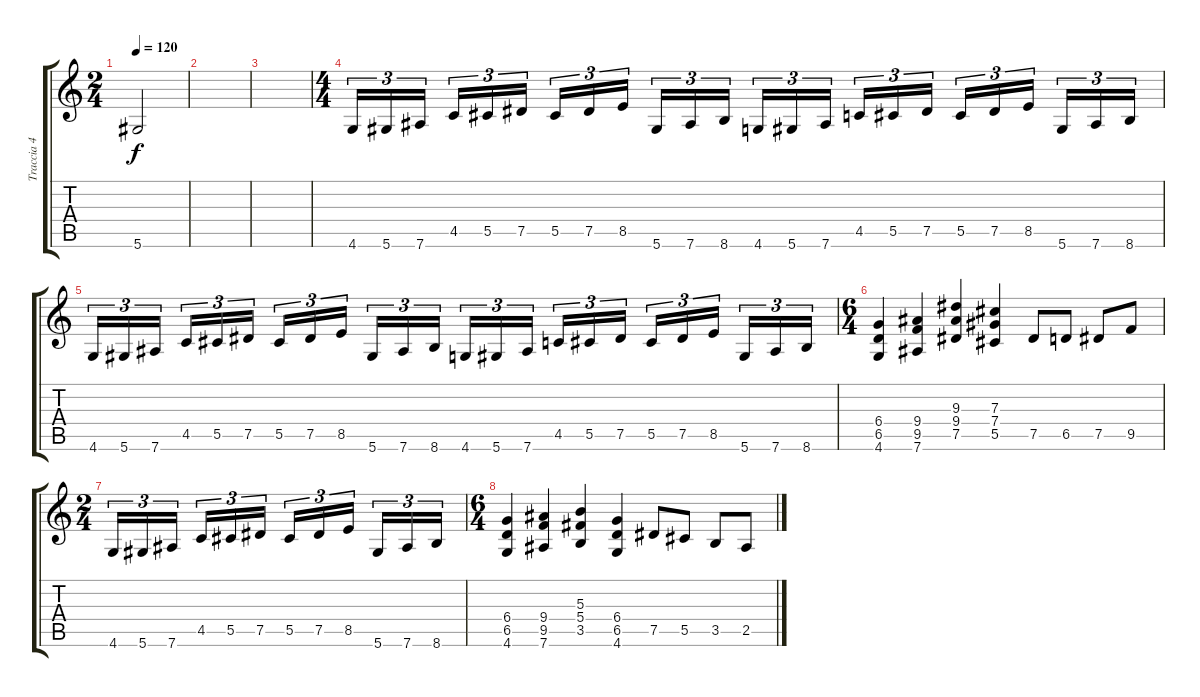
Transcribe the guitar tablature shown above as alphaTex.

\track ("Traccia 4" "Traccia 4") {instrument acousticguitarnylon}
\staff {score tabs}
\tuning (Eb4 Bb3 Gb3 Db3 Ab2 Eb2) {hide}
\ts (2 4)
\tempo 120
\clef g2
\ks c
5.6.2{dy f} |
|
|
\ts (4 4)
4.6.16{tu (3 2)} 5.6.16{tu (3 2)} 7.6.16{tu (3 2)} 4.5.16{tu (3 2)} 5.5.16{tu (3 2)} 7.5.16{tu (3 2)} 5.5.16{tu (3 2)} 7.5.16{tu (3 2)} 8.5.16{tu (3 2)} 5.6.16{tu (3 2)} 7.6.16{tu (3 2)} 8.6.16{tu (3 2)} 4.6.16{tu (3 2)} 5.6.16{tu (3 2)} 7.6.16{tu (3 2)} 4.5.16{tu (3 2)} 5.5.16{tu (3 2)} 7.5.16{tu (3 2)} 5.5.16{tu (3 2)} 7.5.16{tu (3 2)} 8.5.16{tu (3 2)} 5.6.16{tu (3 2)} 7.6.16{tu (3 2)} 8.6.16{tu (3 2)} |
4.6.16{tu (3 2)} 5.6.16{tu (3 2)} 7.6.16{tu (3 2)} 4.5.16{tu (3 2)} 5.5.16{tu (3 2)} 7.5.16{tu (3 2)} 5.5.16{tu (3 2)} 7.5.16{tu (3 2)} 8.5.16{tu (3 2)} 5.6.16{tu (3 2)} 7.6.16{tu (3 2)} 8.6.16{tu (3 2)} 4.6.16{tu (3 2)} 5.6.16{tu (3 2)} 7.6.16{tu (3 2)} 4.5.16{tu (3 2)} 5.5.16{tu (3 2)} 7.5.16{tu (3 2)} 5.5.16{tu (3 2)} 7.5.16{tu (3 2)} 8.5.16{tu (3 2)} 5.6.16{tu (3 2)} 7.6.16{tu (3 2)} 8.6.16{tu (3 2)} |
\ts (6 4)
(6.4 6.5 4.6).4 (9.4 9.5 7.6).4 (9.3 9.4 7.5).4 (7.3 7.4 5.5).4 7.5.8 6.5.8 7.5.8 9.5.8 |
\ts (2 4)
4.6.16{tu (3 2)} 5.6.16{tu (3 2)} 7.6.16{tu (3 2)} 4.5.16{tu (3 2)} 5.5.16{tu (3 2)} 7.5.16{tu (3 2)} 5.5.16{tu (3 2)} 7.5.16{tu (3 2)} 8.5.16{tu (3 2)} 5.6.16{tu (3 2)} 7.6.16{tu (3 2)} 8.6.16{tu (3 2)} |
\ts (6 4)
(6.4 6.5 4.6).4 (9.4 9.5 7.6).4 (5.3 5.4 3.5).4 (6.4 6.5 4.6).4 7.5.8 5.5.8 3.5.8 2.5.8
